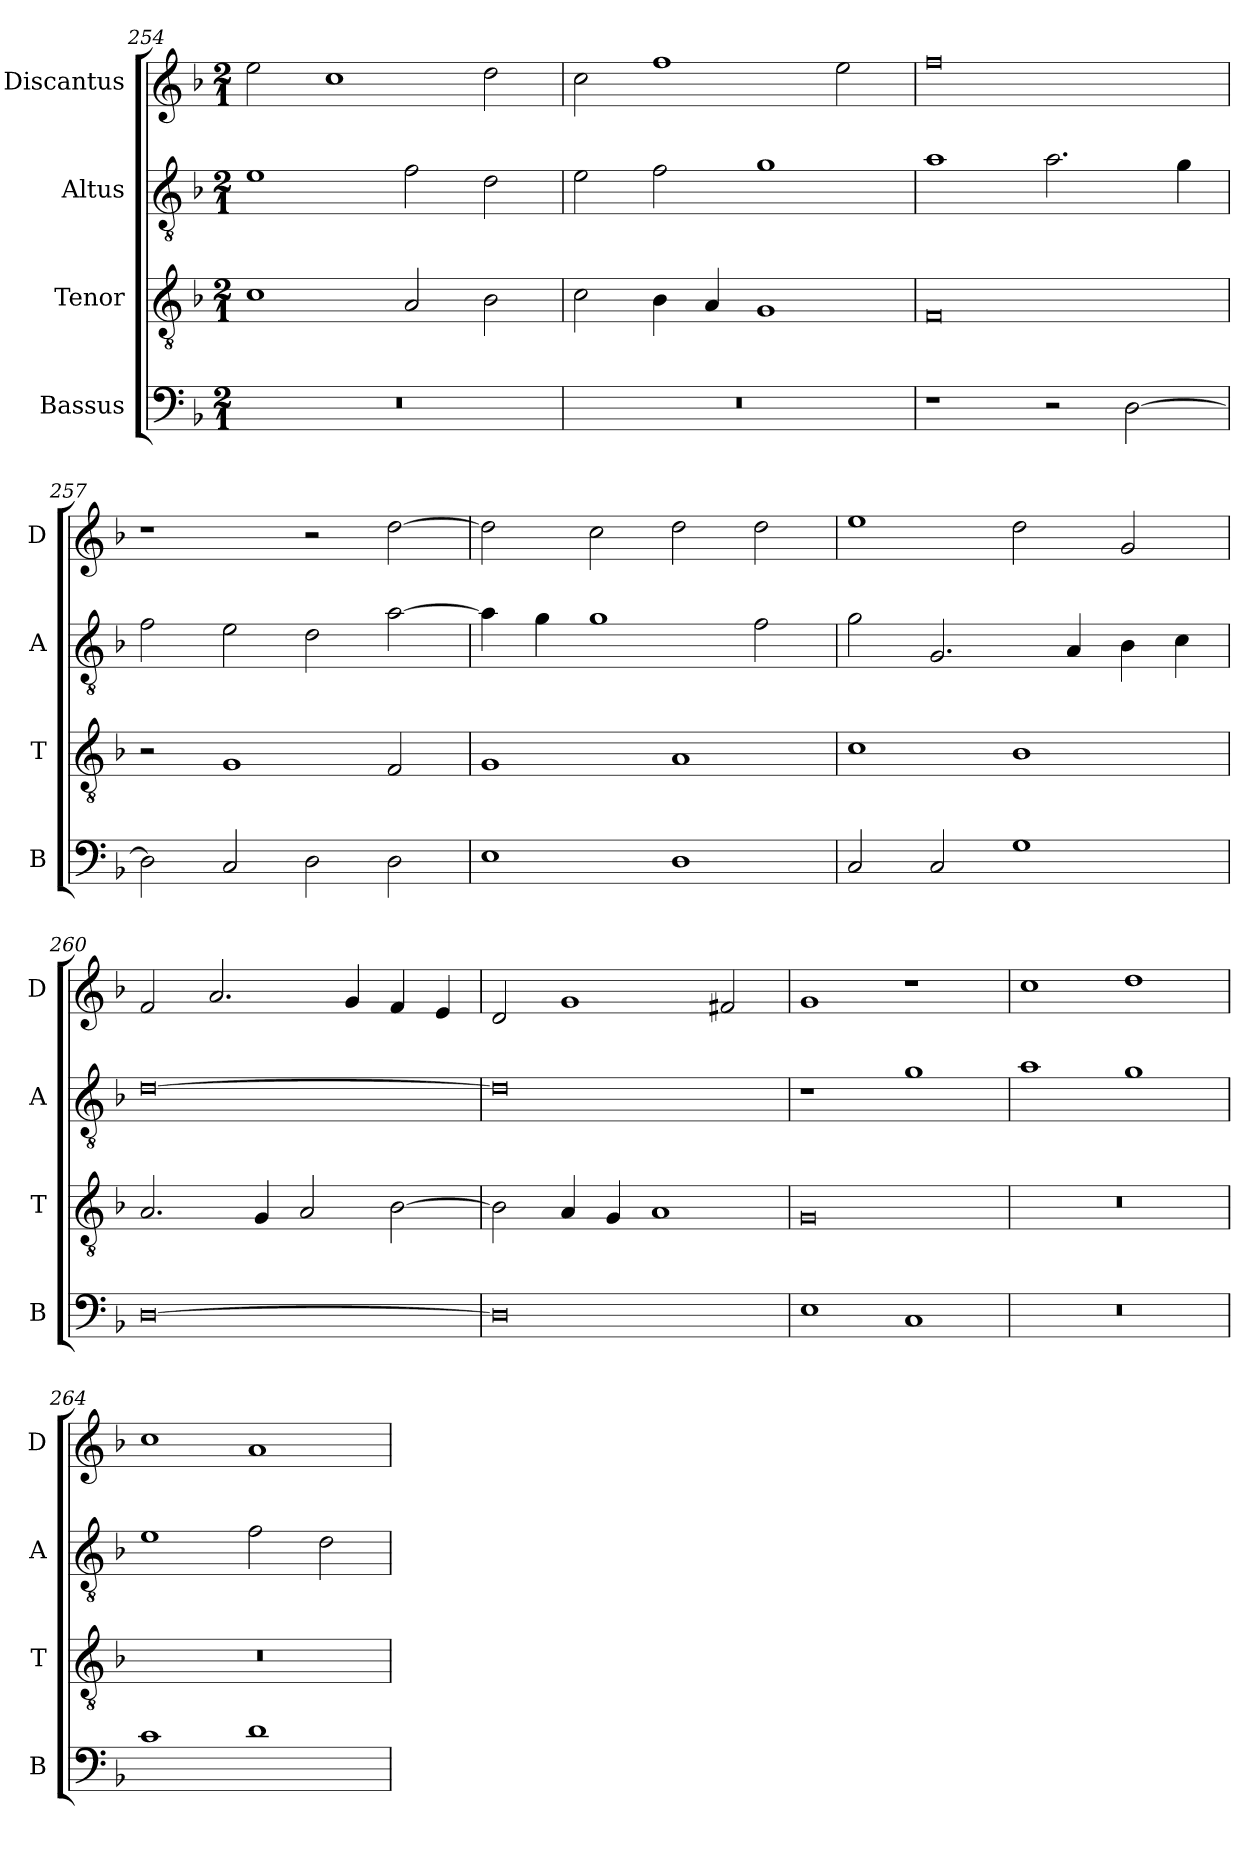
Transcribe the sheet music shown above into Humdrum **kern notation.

**kern	**kern	**kern	**kern
*part4	*part3	*part2	*part1
*staff4	*staff3	*staff2	*staff1
*I"Bassus	*I"Tenor	*I"Altus	*I"Discantus
*I'B	*I'T	*I'A	*I'D
*clefF4	*clefGv2	*clefGv2	*clefG2
*k[b-]	*k[b-]	*k[b-]	*k[b-]
*M2/1	*M2/1	*M2/1	*M2/1
=254	=254	=254	=254
0r	1c	1e	2ee\
.	.	.	1cc
.	2A/	2f\	.
.	2B-\	2d\	2dd\
=255	=255	=255	=255
0r	2c\	2e\	2cc\
.	4B-\	2f\	1ff
.	4A/	.	.
.	1G	1g	.
.	.	.	2ee\
=256	=256	=256	=256
1r	0F	1a	0ff
2r	.	2.a\	.
[2D\	.	.	.
.	.	4g\	.
=257	=257	=257	=257
2D\]	2r	2f\	1r
2C/	1G	2e\	.
2D\	.	2d\	2r
2D\	2F/	[2a\	[2dd\
=258	=258	=258	=258
1E	1G	4a\]	2dd\]
.	.	4g\	.
.	.	1g	2cc\
1D	1A	.	2dd\
.	.	2f\	2dd\
=259	=259	=259	=259
2C/	1c	2g\	1ee
2C/	.	2.G/	.
1G	1B-	.	2dd\
.	.	4A/	.
.	.	4B-\	2g/
.	.	4c\	.
=260	=260	=260	=260
[0D	2.A/	[0d	2f/
.	.	.	2.a/
.	4G/	.	.
.	2A/	.	.
.	.	.	4g/
.	[2B-\	.	4f/
.	.	.	4e/
=261	=261	=261	=261
0D]	2B-\]	0d]	2d/
.	4A/	.	1g
.	4G/	.	.
.	1A	.	.
.	.	.	2f#X/
=262	=262	=262	=262
1E	0G	1r	1g
1C	.	1g	1r
=263	=263	=263	=263
0r	0r	1a	1cc
.	.	1g	1dd
=264	=264	=264	=264
1c	0r	1e	1cc
1d	.	2f\	1a
.	.	2d\	.
=	=	=	=
*-	*-	*-	*-
